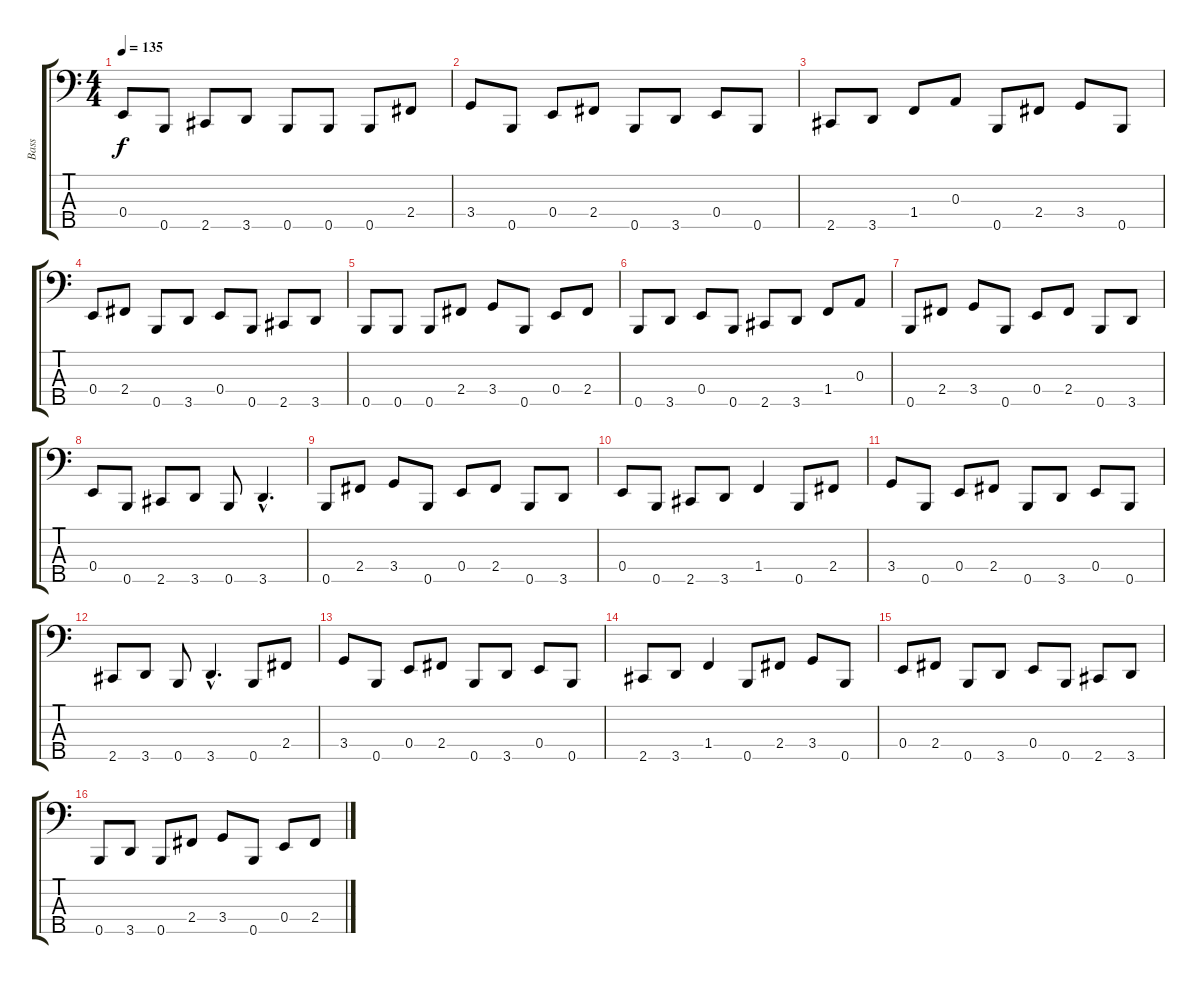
\track ("Bass" "Bass") {instrument electricbassfinger}
\staff {score tabs}
\tuning (G2 D2 A1 E1 B0) {hide}
\ts (4 4)
\tempo 135
\clef f4
\ks c
0.4.8{dy f} 0.5.8 2.5.8 3.5.8 0.5.8 0.5.8 0.5.8 2.4.8 |
3.4.8 0.5.8 0.4.8 2.4.8 0.5.8 3.5.8 0.4.8 0.5.8 |
2.5.8 3.5.8 1.4.8 0.3.8 0.5.8 2.4.8 3.4.8 0.5.8 |
0.4.8 2.4.8 0.5.8 3.5.8 0.4.8 0.5.8 2.5.8 3.5.8 |
0.5.8 0.5.8 0.5.8 2.4.8 3.4.8 0.5.8 0.4.8 2.4.8 |
0.5.8 3.5.8 0.4.8 0.5.8 2.5.8 3.5.8 1.4.8 0.3.8 |
0.5.8 2.4.8 3.4.8 0.5.8 0.4.8 2.4.8 0.5.8 3.5.8 |
0.4.8 0.5.8 2.5.8 3.5.8 0.5.8 3.5{hac}.4{d} |
0.5.8 2.4.8 3.4.8 0.5.8 0.4.8 2.4.8 0.5.8 3.5.8 |
0.4.8 0.5.8 2.5.8 3.5.8 1.4.4 0.5.8 2.4.8 |
3.4.8 0.5.8 0.4.8 2.4.8 0.5.8 3.5.8 0.4.8 0.5.8 |
2.5.8 3.5.8 0.5.8 3.5{hac}.4{d} 0.5.8 2.4.8 |
3.4.8 0.5.8 0.4.8 2.4.8 0.5.8 3.5.8 0.4.8 0.5.8 |
2.5.8 3.5.8 1.4.4 0.5.8 2.4.8 3.4.8 0.5.8 |
0.4.8 2.4.8 0.5.8 3.5.8 0.4.8 0.5.8 2.5.8 3.5.8 |
0.5.8 3.5.8 0.5.8 2.4.8 3.4.8 0.5.8 0.4.8 2.4.8
